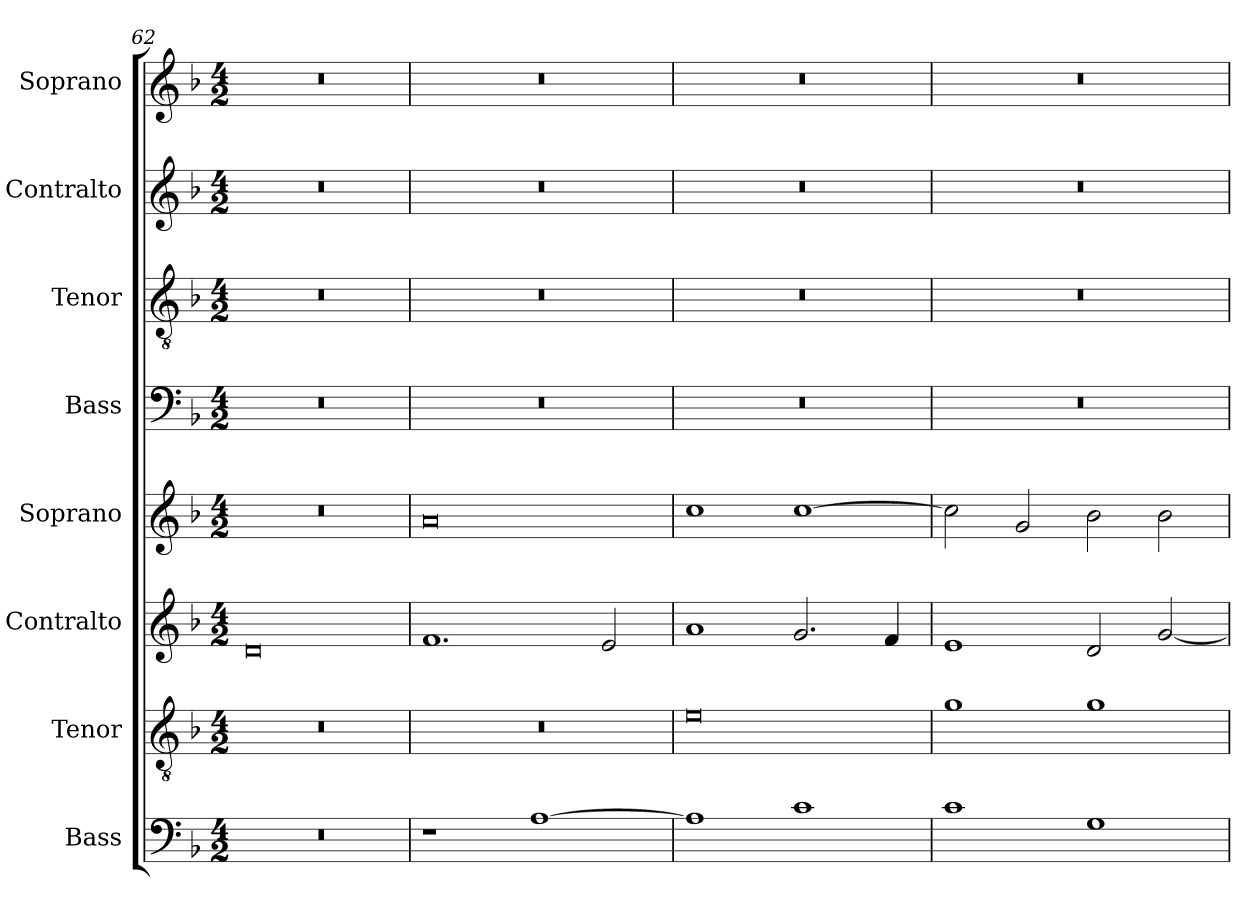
**kern	**kern	**kern	**kern	**kern	**kern	**kern	**kern
*part8	*part7	*part6	*part5	*part4	*part3	*part2	*part1
*staff8	*staff7	*staff6	*staff5	*staff4	*staff3	*staff2	*staff1
*I"Bass	*I"Tenor	*I"Contralto	*I"Soprano	*I"Bass	*I"Tenor	*I"Contralto	*I"Soprano
*I'B	*I'T	*I'A	*I'S	*I'B	*I'T	*I'A	*I'S
*clefF4	*clefGv2	*clefG2	*clefG2	*clefF4	*clefGv2	*clefG2	*clefG2
*k[b-]	*k[b-]	*k[b-]	*k[b-]	*k[b-]	*k[b-]	*k[b-]	*k[b-]
*G:dor	*G:dor	*G:dor	*G:dor	*G:dor	*G:dor	*G:dor	*G:dor
*M4/2	*M4/2	*M4/2	*M4/2	*M4/2	*M4/2	*M4/2	*M4/2
=62	=62	=62	=62	=62	=62	=62	=62
0r	0r	0d	0r	0r	0r	0r	0r
=63	=63	=63	=63	=63	=63	=63	=63
1r	0r	1.f	0a	0r	0r	0r	0r
[1A	.	.	.	.	.	.	.
.	.	2e	.	.	.	.	.
=64	=64	=64	=64	=64	=64	=64	=64
1A]	0e	1a	1cc	0r	0r	0r	0r
1c	.	2.g	[1cc	.	.	.	.
.	.	4f	.	.	.	.	.
=65	=65	=65	=65	=65	=65	=65	=65
1c	1g	1e	2cc]	0r	0r	0r	0r
.	.	.	2g	.	.	.	.
1G	1g	2d	2b-	.	.	.	.
.	.	[2g	2b-	.	.	.	.
=	=	=	=	=	=	=	=
*-	*-	*-	*-	*-	*-	*-	*-
